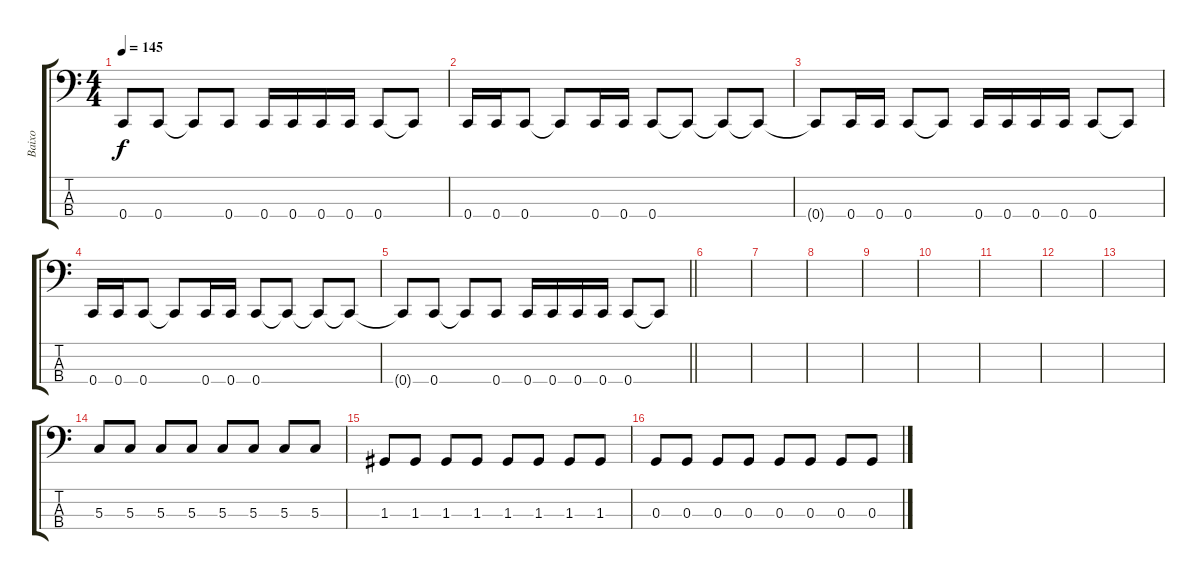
\track ("Baixo" "Baixo") {instrument electricbassfinger}
\staff {score tabs}
\tuning (F2 C2 G1 C1) {hide}
\ts (4 4)
\tempo 145
\clef f4
\ks c
0.4{t}.8{dy f} 0.4.8 0.4{t}.8 0.4.8 0.4.16 0.4.16 0.4.16 0.4.16 0.4.8 0.4{t}.8 |
0.4.16 0.4.16 0.4.8 0.4{t}.8 0.4.16 0.4.16 0.4.8 0.4{t}.8 0.4{t}.8 0.4{t}.8 |
0.4{t}.8 0.4.16 0.4.16 0.4.8 0.4{t}.8 0.4.16 0.4.16 0.4.16 0.4.16 0.4.8 0.4{t}.8 |
0.4.16 0.4.16 0.4.8 0.4{t}.8 0.4.16 0.4.16 0.4.8 0.4{t}.8 0.4{t}.8 0.4{t}.8 |
\barLineRight lightlight
0.4{t}.8 0.4.8 0.4{t}.8 0.4.8 0.4.16 0.4.16 0.4.16 0.4.16 0.4.8 0.4{t}.8 |
|
|
|
|
|
|
|
|
5.3.8 5.3.8 5.3.8 5.3.8 5.3.8 5.3.8 5.3.8 5.3.8 |
1.3.8 1.3.8 1.3.8 1.3.8 1.3.8 1.3.8 1.3.8 1.3.8 |
0.3.8 0.3.8 0.3.8 0.3.8 0.3.8 0.3.8 0.3.8 0.3.8
